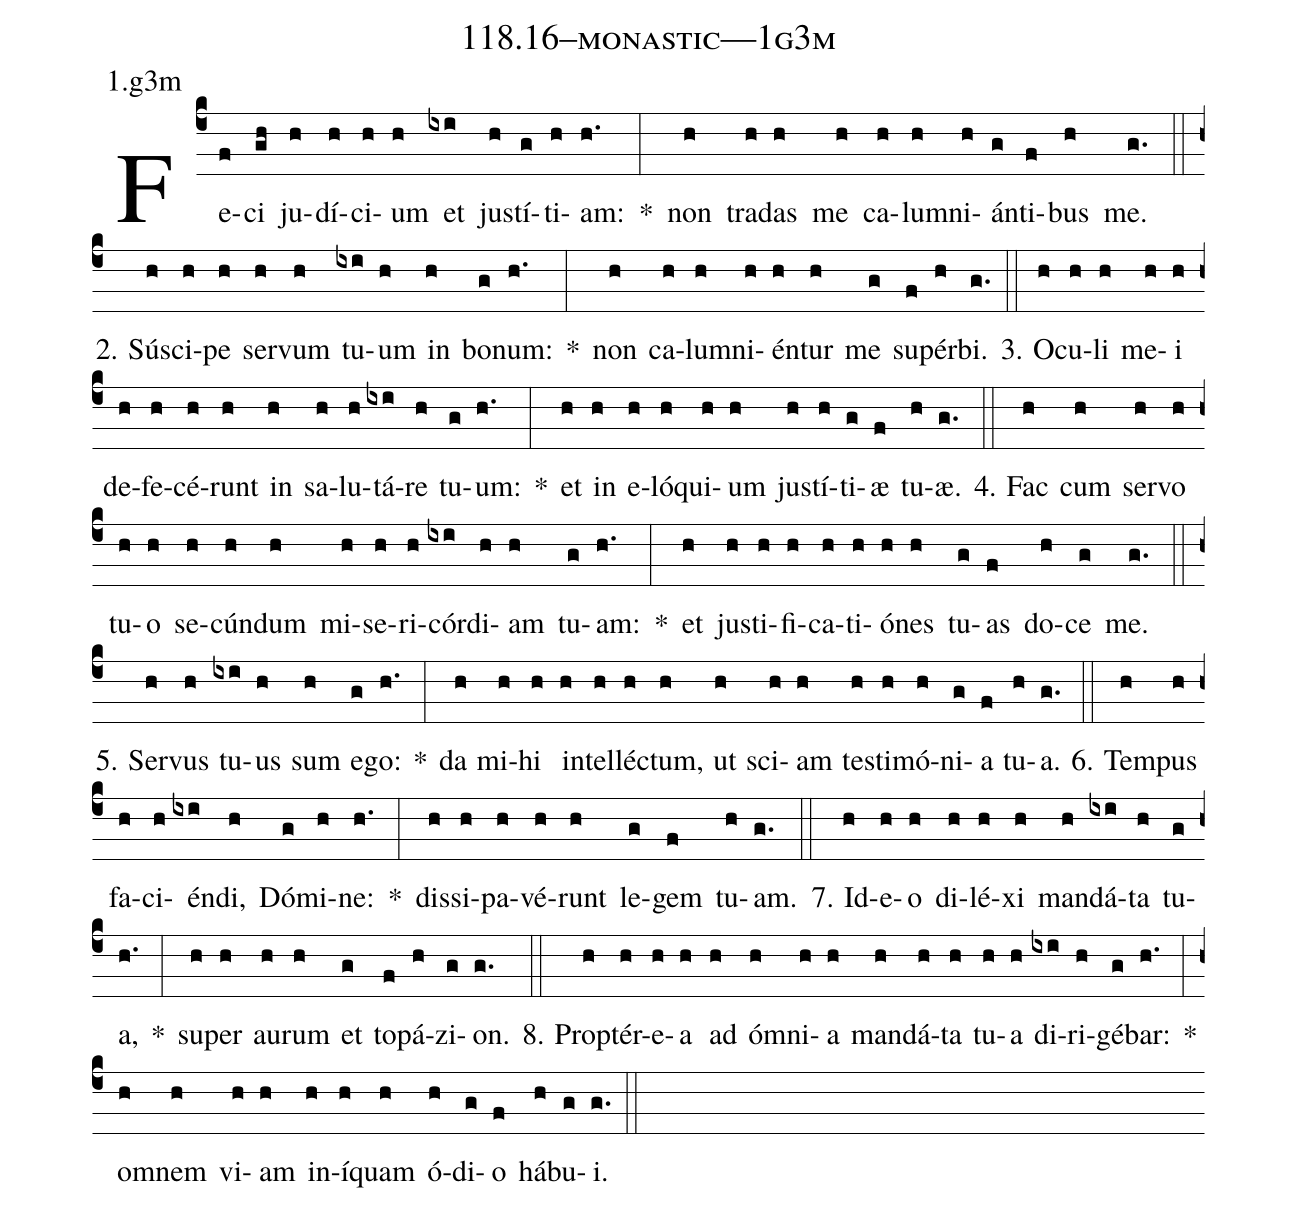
name: 118.16--monastic---1g3m;
annotation: 1.g3m;
%%
(c4)Fe(f)ci(gh) ju(h)dí(h)ci(h)um(h) et(ixi) jus(h)tí(g)ti(h)am:(h.) *(:) non(h) tra(h)das(h) me(h) ca(h)lum(h)ni(h)án(g)ti(f)bus(h) me.(g.) (::)
2. Sú(h)sci(h)pe(h) ser(h)vum(h) tu(ixi)um(h) in(h) bo(g)num:(h.) *(:) non(h) ca(h)lum(h)ni(h)én(h)tur(h) me(g) su(f)pér(h)bi.(g.) (::)
3. O(h)cu(h)li(h) me(h)i(h) de(h)fe(h)cé(h)runt(h) in(h) sa(h)lu(h)tá(ixi)re(h) tu(g)um:(h.) *(:) et(h) in(h) e(h)ló(h)qui(h)um(h) jus(h)tí(h)ti(g)æ(f) tu(h)æ.(g.) (::)
4. Fac(h) cum(h) ser(h)vo(h) tu(h)o(h) se(h)cún(h)dum(h) mi(h)se(h)ri(h)cór(ixi)di(h)am(h) tu(g)am:(h.) *(:) et(h) jus(h)ti(h)fi(h)ca(h)ti(h)ó(h)nes(h) tu(g)as(f) do(h)ce(g) me.(g.) (::)
5. Ser(h)vus(h) tu(ixi)us(h) sum(h) e(g)go:(h.) *(:) da(h) mi(h)hi(h) in(h)tel(h)léc(h)tum,(h) ut(h) sci(h)am(h) tes(h)ti(h)mó(h)ni(g)a(f) tu(h)a.(g.) (::)
6. Tem(h)pus(h) fa(h)ci(h)én(ixi)di,(h) Dó(g)mi(h)ne:(h.) *(:) dis(h)si(h)pa(h)vé(h)runt(h) le(g)gem(f) tu(h)am.(g.) (::)
7. Id(h)e(h)o(h) di(h)lé(h)xi(h) man(h)dá(ixi)ta(h) tu(g)a,(h.) *(:) su(h)per(h) au(h)rum(h) et(g) to(f)pá(h)zi(g)on.(g.) (::)
8. Prop(h)tér(h)e(h)a(h) ad(h) óm(h)ni(h)a(h) man(h)dá(h)ta(h) tu(h)a(h) di(ixi)ri(h)gé(g)bar:(h.) *(:) om(h)nem(h) vi(h)am(h) in(h)í(h)quam(h) ó(h)di(g)o(f) há(h)bu(g)i.(g.) (::)
